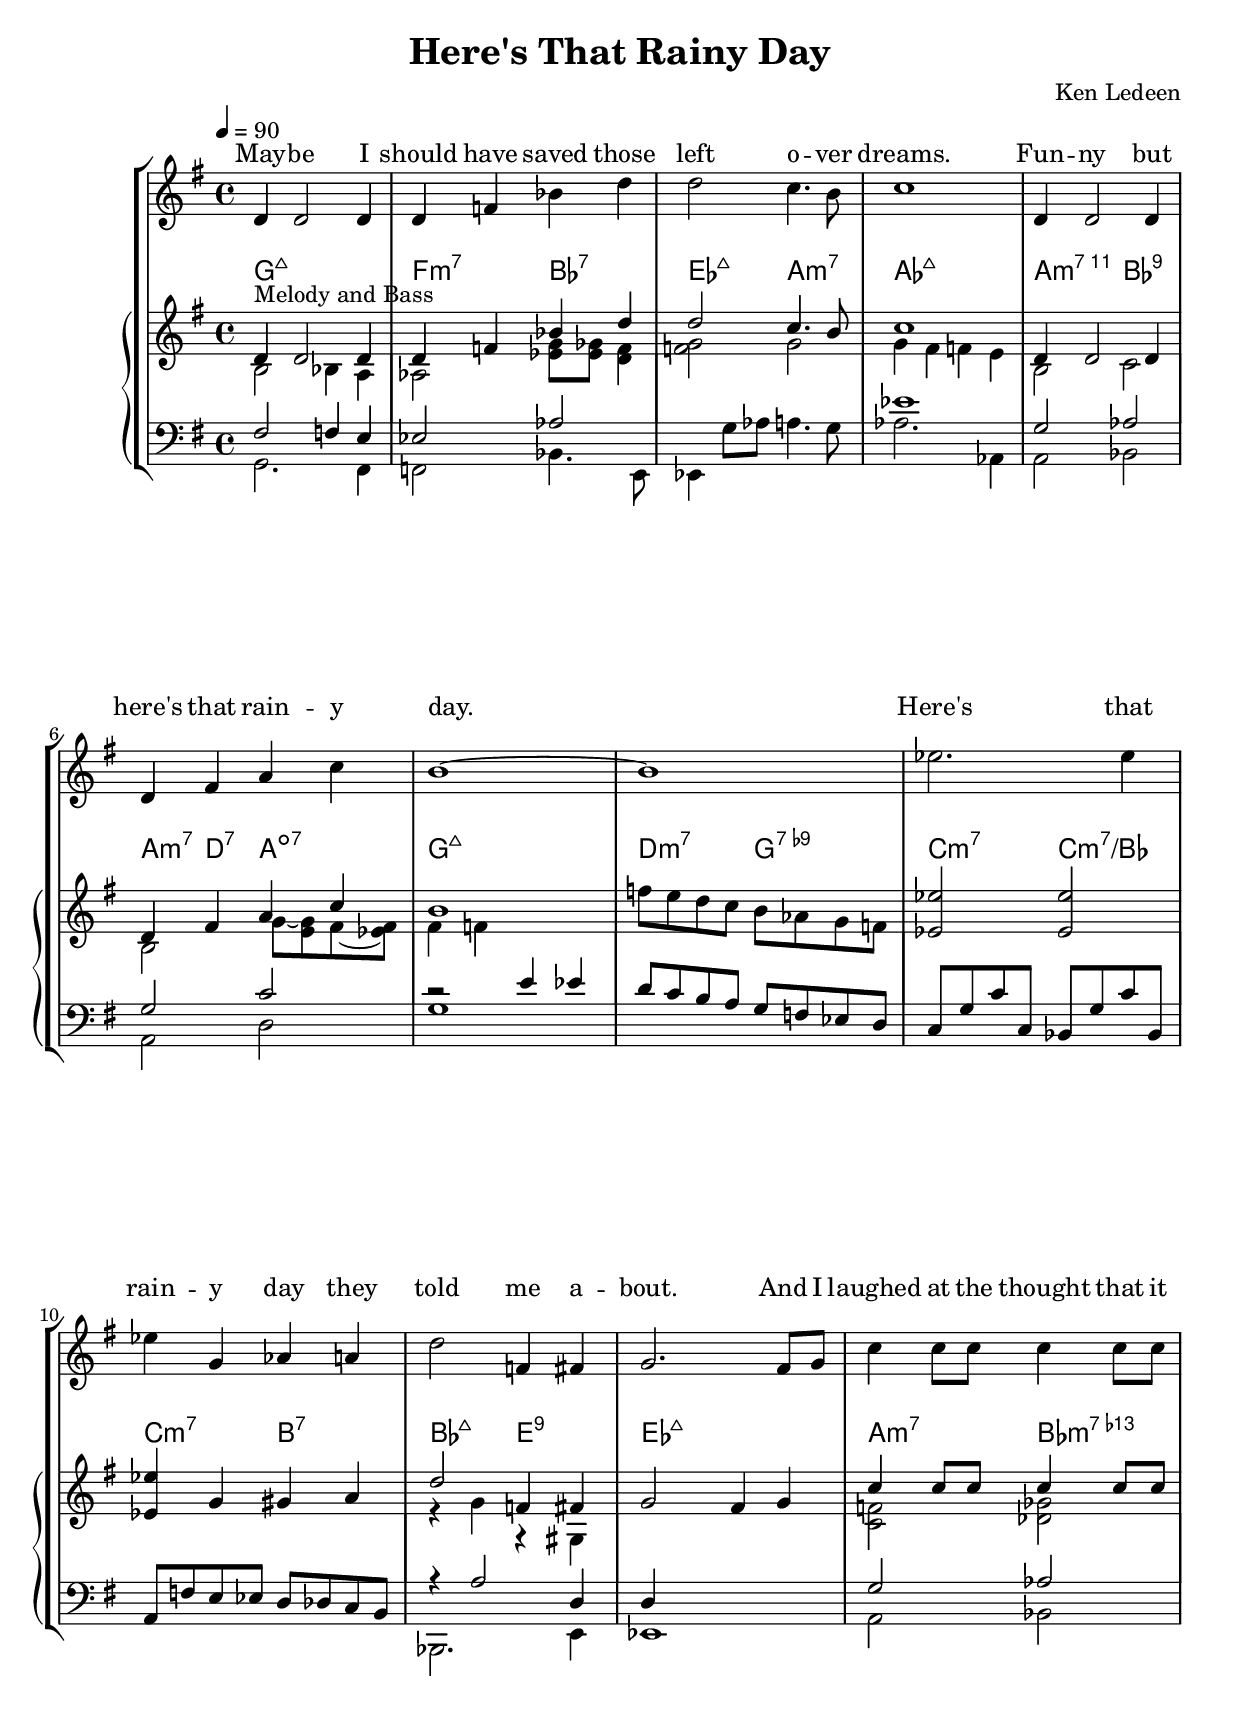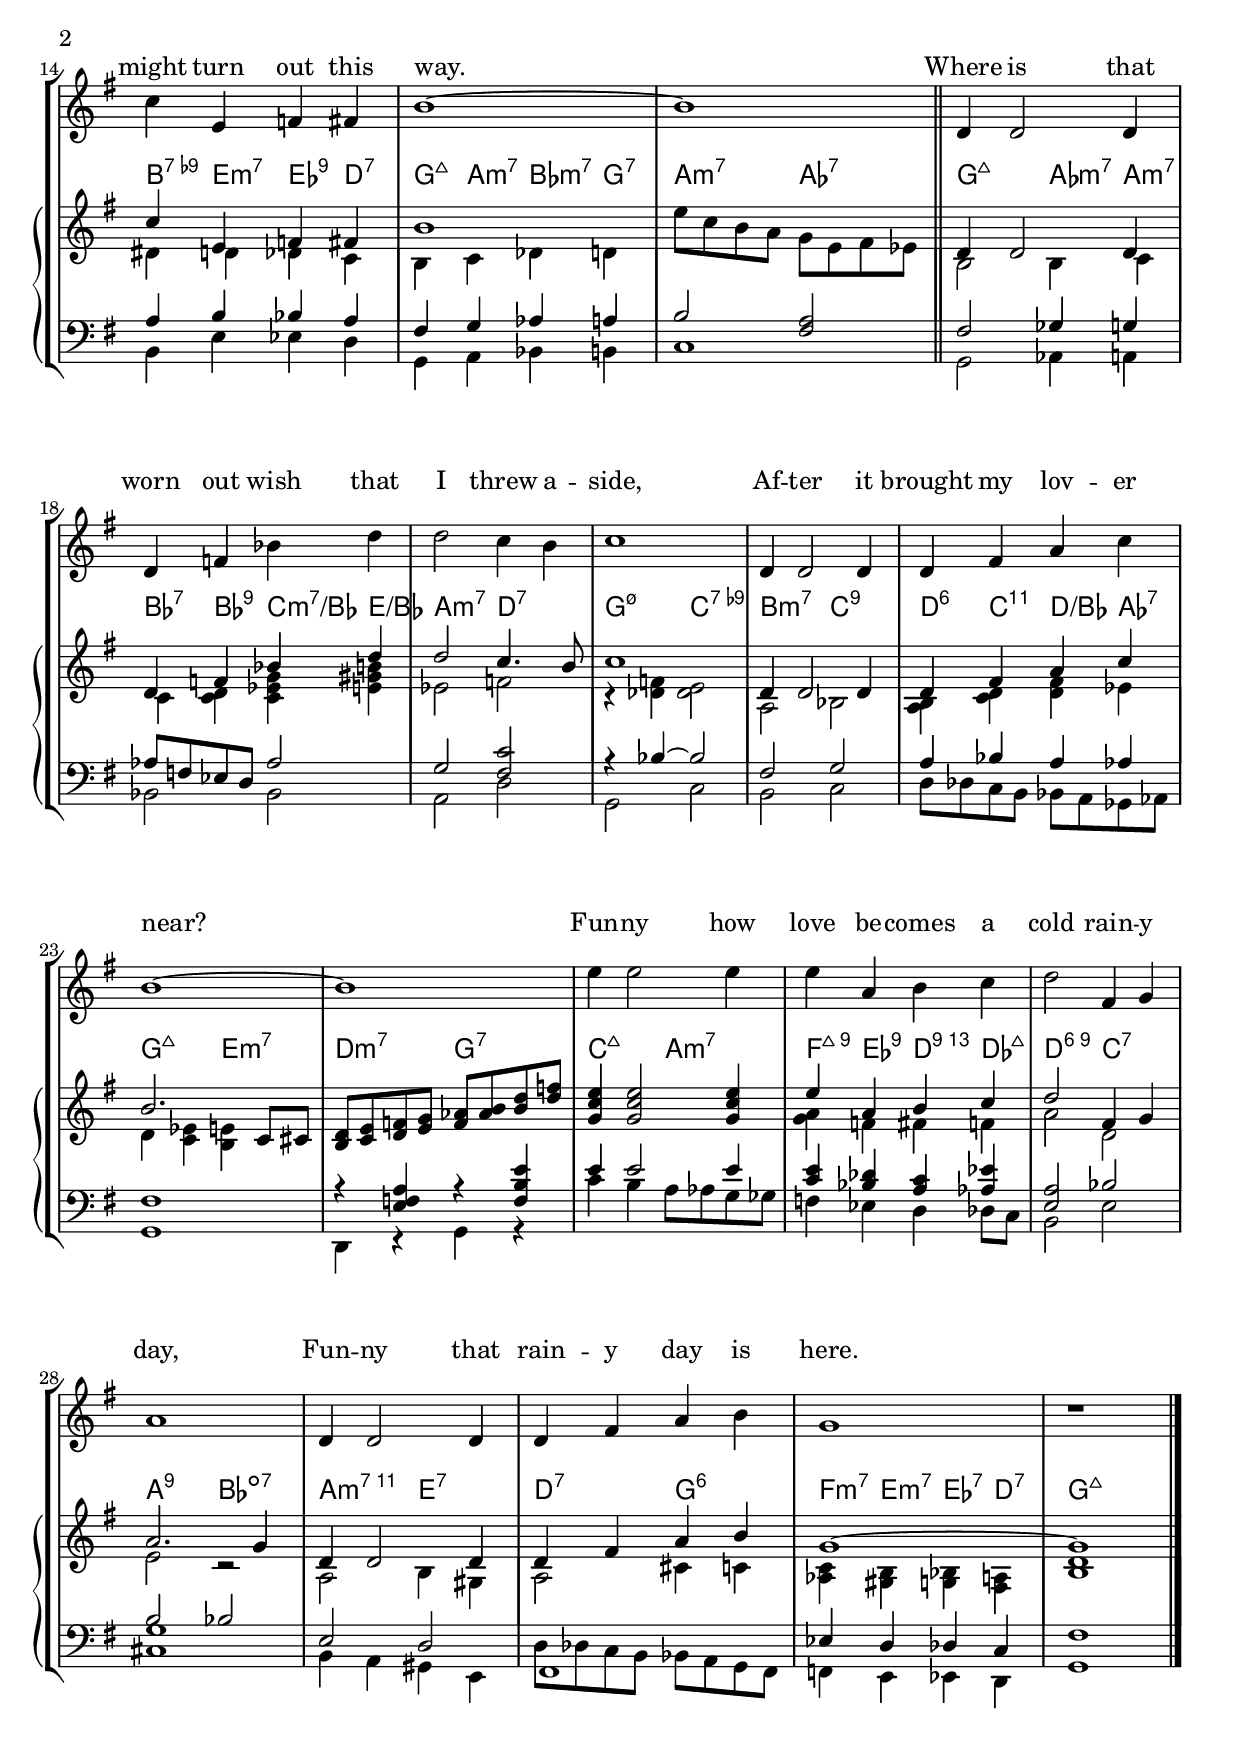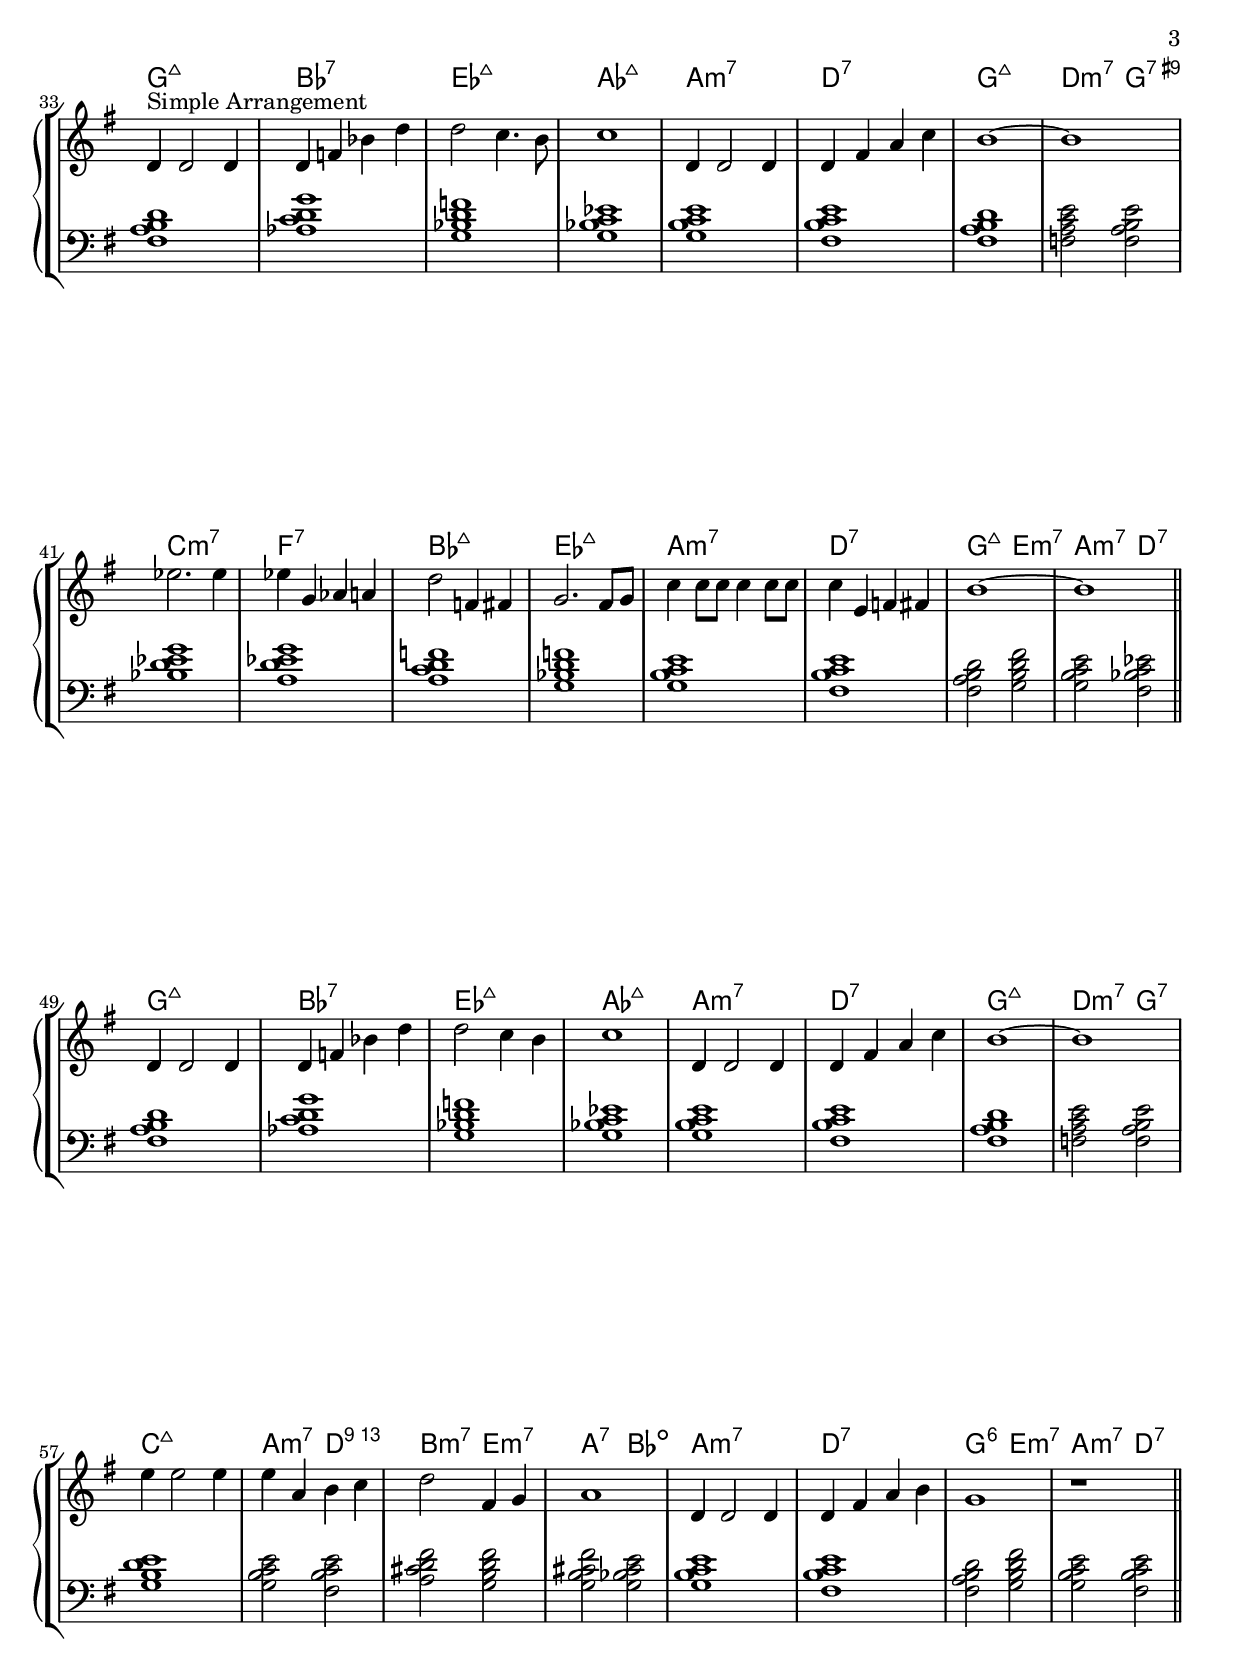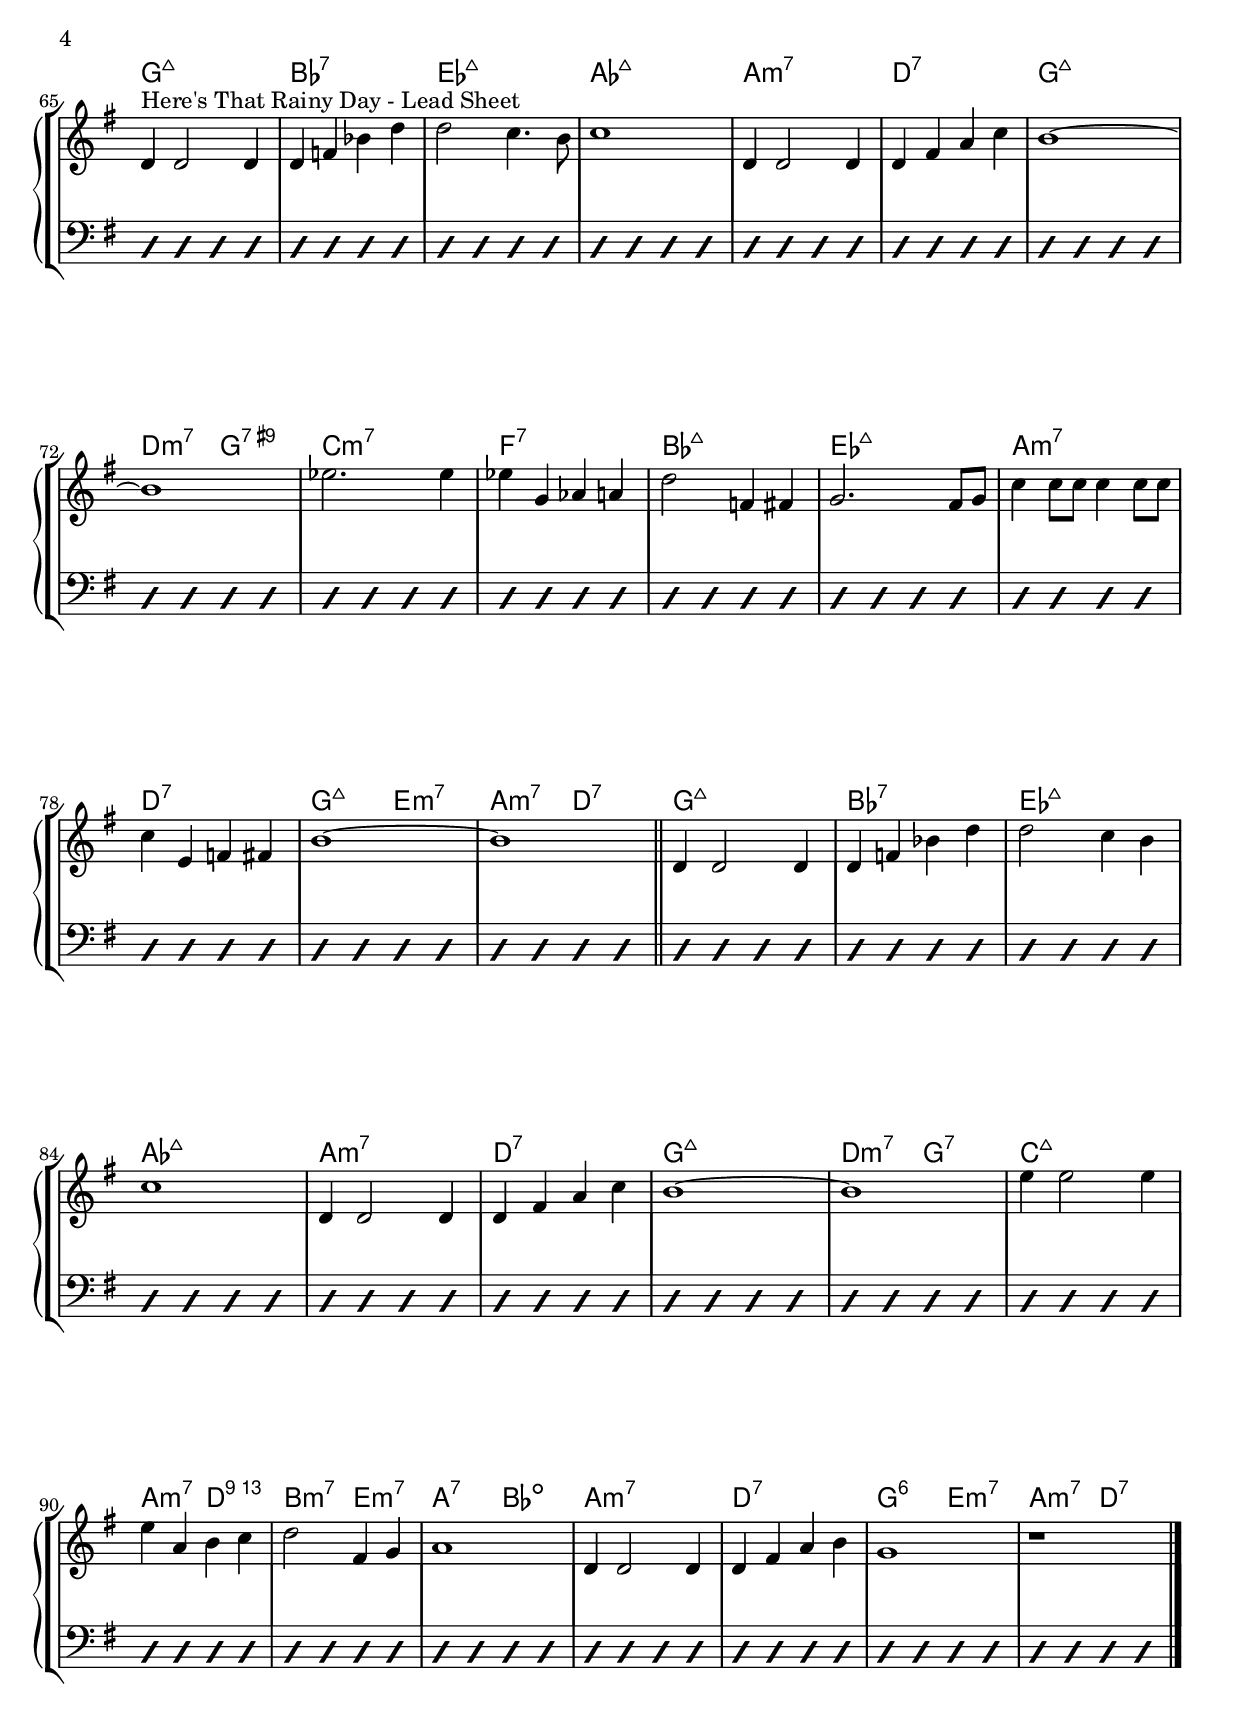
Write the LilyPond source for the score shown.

\version "2.18.2"
% 

\header { title = "Here's That Rainy Day" 
   arranger = "Ken Ledeen"	
}
heresLyrics = \lyricmode  {
                 May -- be   I  should have saved those left   o  --  ver  dreams. 
                 Fun -- ny  but here's that rain -- y day.
                
                 Here's that rain -- y day they told me a -- bout.
                 And I laughed at the thought that it might turn out this way.
                 
                 Where is that worn out wish that I threw a -- side,
                 Af -- ter it brought my lov -- er near?
                 Fun -- ny how love be -- comes a cold rain -- y day,
                 
                 Fun -- ny that rain -- y day is here.
}
%{
mdecks = \chordmode {
     g1:maj7 f2:min7 bes:7 es1:maj7
     as2:maj7 e:7.9- a:min7 e:7.9- a:min7 as:7
     g1:maj7 d2:min7.5- des:7
     c1:min7 c2:min7 f:7 bes:maj7 d:dim7
     es:maj7 e:7.9-
     a1:min7 aes:7 
     g1:maj7 a2:min7 as:7
      
}
%}
leadSheetChords = \chordmode {
              g1:maj7 bes:7
              es:maj7 as:maj7
              a:min7 d:7
              g:maj7 d2:min7 g:7.9+
              c1:min7 f:7
              bes:maj7 ees:maj7
              a:min7 d:7 
              g2:maj7 e:min7 a:min7 d:7
              g1:maj7 bes:7
              es:maj7 as:maj7
              a:min7 d:7
              g:maj7 d2:min7 g:7
              c1:maj7 a2:min7 d:13
              b:min7 e:min7
              a2:7  bes:dim
              a1:min7 d:7
              g2:6 e:min7 a:min7 d:7
          }

baseChords = \chordmode {
             g1:maj7
             f2:min7 bes:7
             %g4:maj7 fis:min6 f:min7 e:7.5-
             %es2:9 bes:7.5+.9+ 
              es2:maj7 a:min7 aes1:maj7
              a2:min7.11  bes:9
              a4:min7 d:7 a2:dim7
              g1:maj7 d2:min7 g:7.9-
              c:min7  c:min7/bes
              c2:min7  b:7 
              bes2:maj7 e:9 ees1:maj7
              a2:min7 bes:min7.13-
              b4:7.9- e:min7 es:9 d:7
              g:maj 7 a:min7 bes:min7 g:7
              a2:min7 aes:7
              g2:maj7 as4:min7 a:min7
              
              bes4:7  bes:9 c:min7/bes e/bes
              a2:min7 d:7
              g:min7.5- c:7.9-
              b2:min7 c:9
              
              d4:6 c:11 d/bes aes:7

              g2:maj7 e:min7
              
              d2:min7 g:7
              c2:maj7 a2:min7 
              f4:maj9 es:9 d:13 des:maj7
              d2:6.9 c:7  
              a:9 bes:dim7
              
              a2:min7.11  e:7
              d:7 g2:6 
              f4:min7  e:min7 es:7 d:7
              g1:maj7
}
lead =  \relative c'    {
               d4 d2 d4 d f bes d
               d2 c4. b8 c1
               d,4 d2 d4 d fis a c b1~ b
               es2. es4 es g, as a d2 f,4 fis 
               g2.fis8 g
               c4 c8 c c4 c8 c 
               c4 e, f fis b1~ b
               \bar "||"
               d,4 d2 d4 d f bes d d2 c4 b c1 
               d,4 d2 d4 d fis a c b1~ b
               e4 e2 e4 e a, b c d2 fis,4 g a1 d,4 d2 d4 d fis a b g1
               r1
          }
% melody =    \relative c'  {       %     VOICE 1                      VOICE 2
%               << { d4  d2 d4 }             \\     { b8 bes  a4 as <ges as>}      >> 
%               << { d'4 f bes d }             \\    { g,,8 c~ c4  g'8 ges g4 }           >>
%                << { d'2 c4. b8 }            \\    { f2  g2}                    >>     
%               << {  c1 }                       \\   { g4 fis  f es }                           >>             
%               <<  {  d4 d2 d4 }            \\     { c1 }                              >>
%               <<  { d4  fis a c}              \\     { <a,  >4  <c  > <e > <fis  > }      >> 
%               <<  { <b> 1 }                       \\     {  d,4 es e2 }                                               >> 
%               <<  {  }                          \\      { <f f'>8  e' <f, d'> c' b as g f }    >>
%               <<  {   es'2.es4 }             \\     { es,2. es4 }      >>           
%               <<  {  es'  g, as a  }         \\     { es }      >>
%               <<  { d'2.  f,8 fis }           \\     { f2. gis,4 }      >> 
%               <<  {  g'2. fis8 g  }         \\     { bes,4 c d2 }      >>
%               <<  { c'4 c8 c c4 c8 c}    \\     {<c, e>2  <des f>2 }      >>
%               <<  {  c'4 e, f fis  }         \\     { <dis fis>4 d des c }      >>
%               <<  { b'1  }                    \\     { <b, e>4 c des d }      >>
%               <<  {   }                        \\     {   <e e'>8 c' <d, b'> a' <des, as'> ges  <c, f> es}      >>
%               <<  { d4^"Swing" d2 d4  }          \\     { b4 b bes  a  }      >>
%               <<  { d4 f bes d   }        \\     { as,4 d <es g>4 <d ges>4  }      >>      
%               <<  { d'2 c4. b8  }         \\     { <f g>2~ g2 }      >>    
%               <<  { c1  }                    \\     {  }      >>
%               <<  {  d,4 d2d4  }        \\     {  }      >>
%               <<  {   d4 fis a c }        \\     {  }      >>
%               <<  {   b1 }                  \\     {  }      >>   
%               <<  {   }                    \\     { r8  f g as <g bes> <as b> <bes des> <b d>}      >>
%               <<  {  e4 e2 e4 }          \\     {  }      >>
%                <<  {e a, b c   }           \\     {  }      >>
%                <<  { d2. fis,8 g   }      \\     {  }      >>  
%                <<  {  a1 }      \\     {  }      >>
%                <<  { d,4 d2 d4  }      \\     {  }      >>
%                <<  {  d fis a b }      \\     {  }      >>
%                <<  {  g1  }      \\     {  }      >>
%                <<  { r1  }      \\     {  }      >> 
% }		% end of PianoRH

%                                 HERE'S THAT RAIN DAY
%
%    Melody
%
%
melody =    \relative c'  {       %     VOICE 1                      VOICE 2
              << { d4  d2 d4 }             \\     { b8 bes  a4 as <ges as>}      >> 
              << { d'4 f bes d }             \\    { g,,8 c~ c4  g'8 ges g4 }           >>
               << { d'2 c4. b8 }            \\    { f2  g2}                    >>     
              << {  c1 }                       \\   { g4 fis  f es }                           >>             
              <<  {  d4 d2 d4 }            \\     { c1 }                              >>
              <<  { d4  fis a c}              \\     { <a,  >4  <c  > <e > <fis  > }      >> 
              <<  { <b> 1 }                       \\     {  d,4 es e2 }                                               >> 
              <<  {  }                          \\      { <f f'>8  e' <f, d'> c' b as g f }    >>
              <<  {   es'2.es4 }             \\     { es,2. es4 }      >>           
              <<  {  es'  g, as a  }         \\     { es }      >>
              <<  { d'2.  f,8 fis }           \\     { f2. gis,4 }      >> 
              <<  {  g'2. fis8 g  }         \\     { bes,4 c d2 }      >>
              <<  { c'4 c8 c c4 c8 c}    \\     {<c, e>2  <des f>2 }      >>
              <<  {  c'4 e, f fis  }         \\     { <dis fis>4 d des c }      >>
              <<  { b'1  }                    \\     { <b, e>4 c des d }      >>
              <<  {   }                        \\     {   <e e'>8 c' <d, b'> a' <des, as'> ges  <c, f> es}      >>
              <<  { d4^"Swing" d2 d4  }          \\     { b4 b bes  a  }      >>
              <<  { d4 f bes d   }        \\     { as,4 d <es g>4 <d ges>4  }      >>      
              <<  { d'2 c4. b8  }         \\     { <f g>2~ g2 }      >>    
              <<  { c1  }                    \\     {  }      >>
              <<  {  d,4 d2d4  }        \\     {  }      >>
              <<  {   d4 fis a c }        \\     {  }      >>
              <<  {   b1 }                  \\     {  }      >>   
              <<  {   }                    \\     { r8  f g as <g bes> <as b> <bes des> <b d>}      >>
              <<  {  e4 e2 e4 }          \\     {  }      >>
               <<  {e a, b c   }           \\     {  }      >>
               <<  { d2. fis,8 g   }      \\     {  }      >>  
               <<  {  a1 }      \\     {  }      >>
               <<  { d,4 d2 d4  }      \\     {  }      >>
               <<  {  d fis a b }      \\     {  }      >>
               <<  {  g1  }      \\     {  }      >>
               <<  { r1  }      \\     {  }      >> 
}		% end of PianoRH

comping = \relative c'{
  
  < fis, a b d>1    % Gmaj7
  <as c d g>       %Bb7
  <g bes d f>     % Eb maj7
  <g bes c es>    % Ab
  
  <g b c e>         % A min7
  < fis  b c e>     % D7
  <fis a b d>    % G maj 7
  
  <f a c e> 2
  <f a b e>
  
  < bes d es g>1    % C min7   measure 9
  < a d es g>     % F7
  <a c d f >     %Bb maj 7
  <g bes d f>    %Eb msj 7   measure 12
  
  <g b c e>  %A min7   Measure 13
  <fis b c e>   %D7
  <fis a b d>2    % G maj 7
  <g b d fis>   %E min 7
  <g b c e>   %A-7
  <fis bes c es >   %D7
  
  < fis a b d>1    % Gmaj7 measure 17
  <as c d g>       %Bb7
  <g bes d f>     % Eb maj7
  <g bes c es>    % Ab
  
   <g b c e>         % A min7    Measure 21
  < fis  b c e>     % D7
  <fis a b d>    % G maj 7
  
  <f a c e> 2     %D-7
  <f a b e>        %G7
  
  
  <g b d e>1    %C maj7   Measure 25
  <g b c e>2         % A min7  
  < fis  b c e>     % D7 
  <a cis d fis>2   %B-7
  <g b d fis>
  <g b cis fis>    %A7
  <g bes cis e>    %Bb dim
  
     <g b c e>1         % A min7    Measure 29
  < fis  b c e>     % D7
  <fis a b d>2    % G maj 7
  <g b d fis>   %E min 7
  <g b c e>   %A-7
  <fis b c e>   %D7  
  
}

pianoLH =  \relative c  {
        %     VOICE 1                      VOICE 2
        << {  fis8^"complex lh" f e4 es   d~ }    \\    {  g,4 fis f e       }     >>
        <<   { d'4 ges  \tuplet 3/2 { as8 c4  } d4   }  \\       {  \tuplet 3/2 { es,,8 bes' as~ }  as4 bes gis'8 e,  }    >> 
        <<  { r2 e''2     }  \\    { es,,4 g'8 as a4. g8 }  >>
      << { es' 2 gis,2 }  \\  { as2 e,2 }  >>
    << { r8 g'4. as2  }  \\  { <a, e'>2  <bes f'> }  >>
    << { }  \\  { <c e>8 b a g fis e es d }  >>
    
    <<    {   }       \\      {  g4 b'~ b8 g fis e}   >>
    <d d'>8 c' b  a g f es d 
    c8 g' c c, bes g' c bes, 
    a f' e es d des c b 
    
    
    << {  a'4 as g gis4 }  \\  {bes,2.  e,4 }  >>
    <es d'>2 <b' a'>4 <bes as'>  
    <a g'>2 <bes as'>  <b a'>4 <e b'> <es bes'> <d a'>
    
    <g, fis'> <a g'> <bes as'> <b a'>
    <c b'>4 <b a'> <bes as'> <a g'>
    
    <g fis'>4 <g f'>  <fis e'>2
    es'4 f, <bes as'>2
    es,4 < bes'' f'>4 <a e'>2
    <as es'>2  <e, d'>
    <a e' g>2 <bes f' as> 
    <c e>4 <fis a> <a c><c es> 
    <<    {  d1 }           \\     {  b2~ b8 g fis e}    >>
    d4 <fis c'> g8 fis e d
    c1
    a2 d4 c
    b2 e
    a, bes
    a1
    d
    g2 e2 a2 d,2
  
}    % end of pianoLH
simpleRH =   \relative c' {
          << { d4 d2 d4  }  \\  { b2 bes4 a    }  >>
          << { d f bes d   }  \\  { as,2  <g' es>8 <ges es>  <d f>4  }  >>
          << { d'2  c4. b8 }  \\  { <f g>2 g  }  >>
          << {  c1 }  \\  {  g4 fis f e }  >>
          << { d4 d2 d4  }  \\  { b2 c }  >>
          << { d4 fis a c  }  \\  {b,2 g'8~ <e g> fis~ <fis es>   }  >>
          << { b1   }  \\  { fis4 f}  >>
          << {   }  \\  { f'8 e d c b as g f}  >>
          << {  <es es'>2 <es es'> }  \\  {   }  >>
          << { <es es'>4 g  gis a  }  \\  {   }  >>
          << {  d2 f,4 fis  }  \\  { r4 g r gis,4  }  >>
          << { g'2 fis4 g  }  \\  {   }  >>
          << { c4 c8 c c4 c8 c  }  \\  { <c, f>2 <des ges>  }  >>
          << {  c'4 e, f fis }  \\  { dis4 d des c  }  >>
          << {   b'1}  \\  { b,4 c des d }  >>
          << {   }  \\  {  e'8 c b a g e fis es }  >>
          \bar "||"
          << { d4 d2 d4  }  \\  { b2 b4 c }  >>
          << { d4 f bes d  }  \\  { c,4 <c d> <c es g>4  <e gis b>}  >>
          << { d'2 c4. b8  }  \\  { es,2 f }  >>
          << {  c'1 }  \\  { r4 <des, f> <des e>2 }  >>
          << { d4 d2 d4  }  \\  { a2 bes  }  >>
          << { d4 fis a c  }  \\  { <a, b>4 <c d > <d fis> es  }  >>
          << {  b'2. c,8 cis}  \\  { d4 <c es> <b e>4  }  >>
          << { <b d>8 <c e> <d f> <e g>  <f as> <as b> < b d> < d f>  }  \\  { }  >>
          << {  <g,  c e>4 < g  c e>2 < g  c e>4 }  \\  {  }  >>
          << {  e'4 a, b c}  \\  { <g a> f fis f }  >>
          << { d'2 fis,4 g  }  \\  { a2 d,  }  >>
          << { a'2. g4  }  \\  {  e2 r  }  >>
          << { d4 d2 d4  }  \\  { a2 b4 gis  }  >>
          << { d'4 fis a b  }  \\  { a,2 cis4 c  }  >>
          << { g'1~  }  \\  { <as, c>4 <gis b> <g bes > <fis a> }  >>
          << { g'1}  \\  {  <b, d>1 }  >>
     }
simpleLH =   \relative c {
          << { fis2 f4 e  }  \\  { g,2. fis4  }  >>
          << { es'2 as2 }  \\  {  f,2 bes4. e,8 }  >>
          << {  }  \\  { es4 g'8 as a4. g8 }  >>
          << {  es'1 }  \\  {  as,2. as,4 }  >>
          << {  g'2 as }  \\  {a,2 bes  }  >>
          << { g'2 c }  \\  {  a,2 d }  >>
          << { r2 e'4 es  }  \\  {g,1   }  >>
          << { d'8 c b a g f es d }  \\  {   }  >>
          << { c8 g' c c, bes g' c bes,  }  \\  {   }  >>
          << { a f' e es d des c b  }  \\  {   }  >>
          << {  r4 a'2  d,4}  \\  { bes,2. e4 }  >>
          << { d'  }  \\  { es,1  }  >>
          << { g'2 as2  }  \\  { a,2 bes  }  >>
          << { a'4 b bes a }  \\  { b,4 e es d }  >>
          << { fis4 g as a  }  \\  { g,4 a bes b  }  >>
          << { b'2 <fis a> }  \\  { c1  }  >>
          << {  fis2 ges4 g  }  \\  {g,2 as4 a }  >>
          << { as'8 f es d as'2}  \\  { bes,2   bes2 }  >>
          << { g'2 <fis c'> }  \\  { a,2 d }  >>
          << { r4 bes'4~ bes2    }  \\  { g,2 c }  >>
          << { fis2 g  }  \\  {b,2 c  }  >>
          << {  a'4 bes  a4 as }  \\  { d,8 des c b bes a ges as}  >>
          << { fis'1 }  \\  {g,1   }  >>
          << { r4 < e' f a> r <f b e>  }  \\  { d,4 r  g r }  >>
          << { e''4 e2 e4  }  \\  {  c4 b a8 as g ges}  >>
          << { <c e>4 <bes des> <a c> <as es'> }  \\  {f4 es d des8 c  }  >>
          << { <a' e>2 bes  }  \\  { b,2 e }  >>
          << { b'2 bes }  \\  {<cis, g'>1    }  >>
          << {e2 d  }  \\  {  b4 a gis e }  >>
          << { fis1  }  \\  {  d'8 des c b bes a g fis }  >>
          << {  es'4 d  des c}  \\  { f,4 e  es d}  >>
          << {  fis'1}  \\  {g,1  }  >>
     }
%{
%++++++++++++++++++++++++++++++++
%
% Scheme Function to generate a complete score 
%
%++++++++++++++++++++++++++++++++

scoreSection =
#(define-scheme-function (myTitle  myRight myLeft) (string? ly:music? ly:music?)
    #{
      \score {
          \header { piece = \markup{\fontsize #4 \bold #myTitle }}
           \new PianoStaff 
         <<
           \include "IndianaChords.ly"  
           \new Staff { \key aes \major #myRight }
           \new Staff  { \key aes \major  \clef "bass"  #myLeft }  
         >>
     }  
    #})
%}
alto = \relative c' {
     b2 bes4 a as d
     g8 fis f e
     f4 fis g2 g4 es d c
     r g as a b c
     
     e8 d es fis
     e2 es d1
     
}

slashBass = {
      \relative c{
                  \override NoteHead.style = #'slash
            \hide Stem
            \repeat unfold 32 { 
                  c4 c c c  
      }
}
}
roots =  \relative c {
          g2 fis f bes es, a as as a a d d g, g d' g, c c f, fis4 f
          bes2. e,4 es2 es a a d, es4 d g2 d a' d,
          g fis f bes es, es as as 
          a bes d, d g g d g c, c a' d4 c
          b2 e, a bes a a d, d g e a d,
     }
     
walkingBass = \relative c {
     g4 g d' fis, f c' bes e, 
     es g a e' as, es' c g8 as
     a4 g fis e
     d d'8 a fis4 d
     g fis e es d as' g b
     c bes a g f a c b
     bes a g e
     es g c bes 
     a g' fis f
  
      e4 c b a 
     g4 f e bes' a es d fis
     
     g g,8 d'  g4 fis
     f  c'8 b bes4 e,
     es4 bes' a g
     as es' c bes
     a4 g fis e
     
     d4 a' e' a,
     as es' f des
     d as g b
     c g' c, b
     a es' d c
     b a g e
     a a' g bes,
     a a e' es
     d c b a 
     g f e as
     a es d fis
  
     
    
     
}

%============SCORE================
\score {
  \new StaffGroup 
  <<
     \new Staff = "leadstaff"
     {
          \key g \major
      \lead
          \addlyrics \with { alignAboveContext = "leadstaff" }\heresLyrics
          \bar "|."
          \break
  %         \lead
               
     }
         \new PianoStaff 
         <<
              \new ChordNames { \baseChords \leadSheetChords \leadSheetChords}
         
         \new Staff 
           {
                  \tempo 4=90
                  \key g \major		
% % melody and bass

^"Melody and Bass"
                 \simpleRH
  %             \lead
                 \bar "|."
                 \pageBreak

                 ^"Simple Arrangement"
  
               \lead
               \bar "||"
               \pageBreak
        
               ^"Here's That Rainy Day - Lead Sheet"
               \lead
                 \bar "|."
       %} 
           }  % end of treble staff

           \new Staff 
           {
                  \key g \major
                  \clef "bass"
                  \simpleLH
                  \comping  
                        \slashBass
%                  \walkingBass
                  
           } % end of bass staff
      >>
   %    \addlyrics \heresLyrics

 >>   % end of Staff Group
  \layout {}
	\midi {}
}    % end of score
